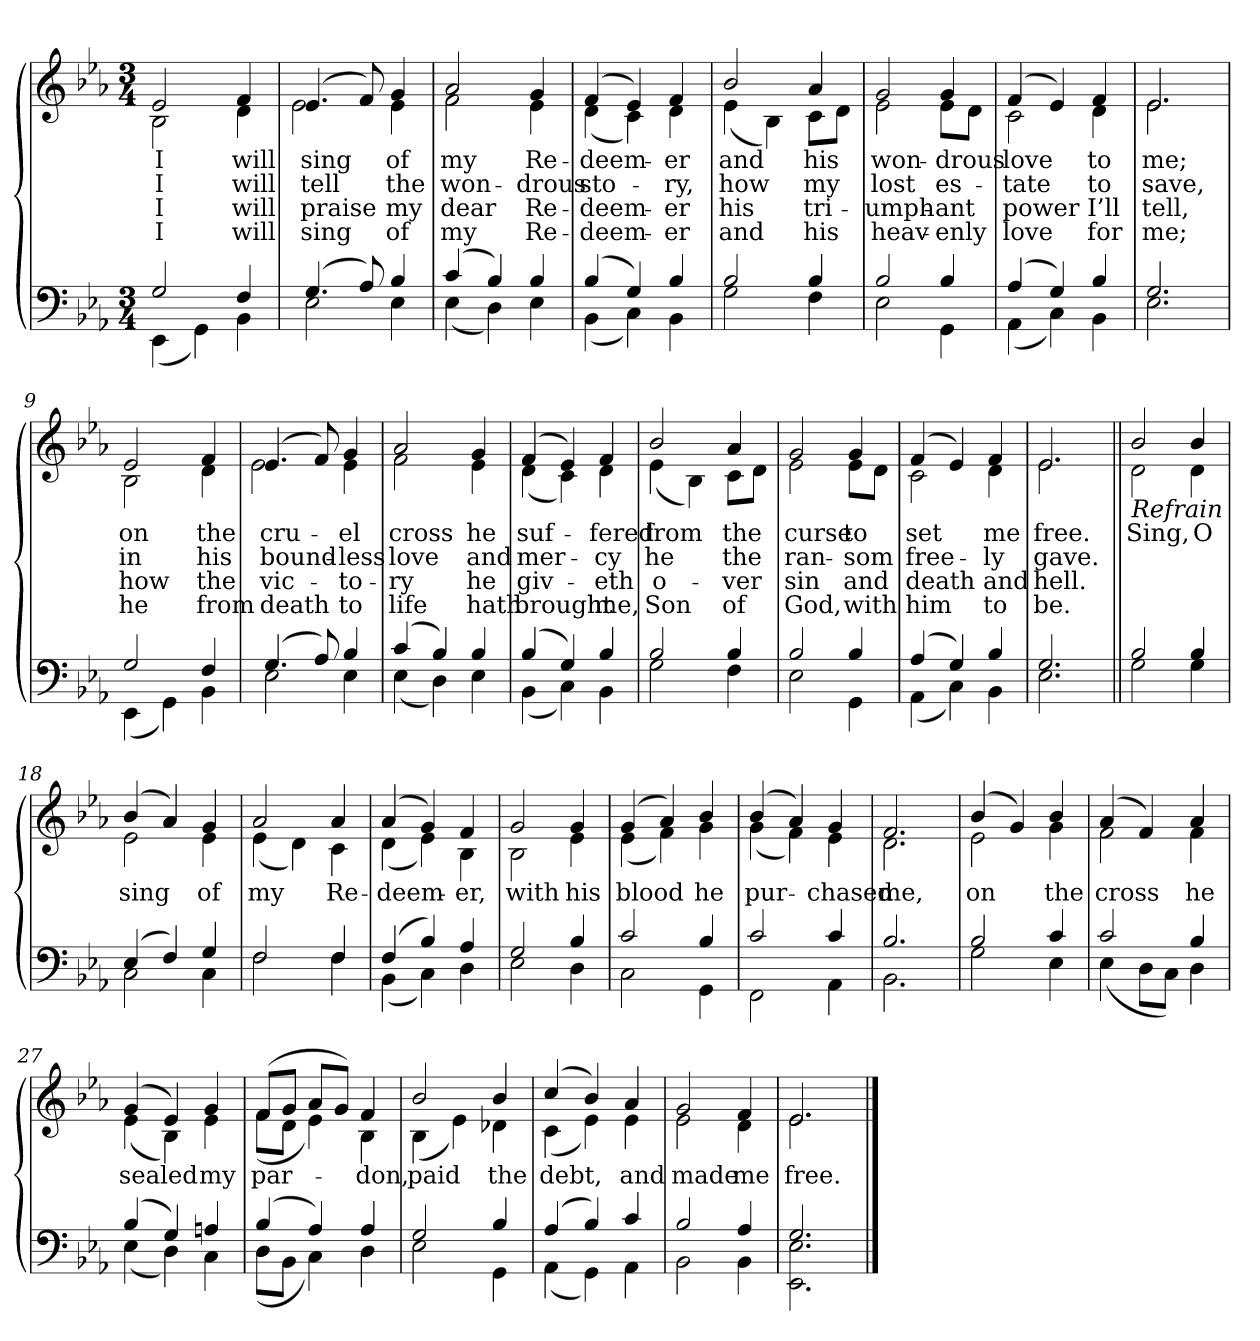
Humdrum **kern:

**kern	**kern	**text	**text	**text	**text
*part2	*part1	*part1	*part1	*part1	*part1
*staff2	*staff1	*staff1	*staff1	*staff1	*staff1
*clefF4	*clefG2	*	*	*	*
*k[b-e-a-]	*k[b-e-a-]	*	*	*	*
*M3/4	*M3/4	*	*	*	*
=1	=1	=1	=1	=1	=1
*^	*	*	*	*	*
!	!	!LO:TX:b:i:t=Verse	!	!	!	!
!	!	!	!LO:LY:b	!LO:LY:b	!LO:LY:b	!LO:LY:b
*	*	*^	*	*	*	*
2G/	(<4EE-\	2e-/	2B-\	I	I	I	I
.	4GG\)	.	.	.	.	.	.
!	!	!	!	!LO:LY:b	!LO:LY:b	!LO:LY:b	!LO:LY:b
4F/	4BB-\	4f/	4d\	will	will	will	will
=2	=2	=2	=2	=2	=2	=2	=2
!	!	!	!	!LO:LY:b	!LO:LY:b	!LO:LY:b	!LO:LY:b
(>4.G/	2E-\	(>4.e-/	2e-\	sing	tell	praise	sing
8A-/)	.	8f/)	.	.	.	.	.
!	!	!	!	!LO:LY:b	!LO:LY:b	!LO:LY:b	!LO:LY:b
4B-/	4E-\	4g/	4e-\	of	the	my	of
=3	=3	=3	=3	=3	=3	=3	=3
!	!	!	!	!LO:LY:b	!LO:LY:b	!LO:LY:b	!LO:LY:b
(>4c/	(<4E-\	2a-/	2f\	my	won-	dear	my
4B-/)	4D\)	.	.	.	.	.	.
!	!	!	!	!LO:LY:b	!LO:LY:b	!LO:LY:b	!LO:LY:b
4B-/	4E-\	4g/	4e-\	Re-	-drous	Re-	Re-
=4	=4	=4	=4	=4	=4	=4	=4
!	!	!	!	!LO:LY:b	!LO:LY:b	!LO:LY:b	!LO:LY:b
(>4B-/	(<4BB-\	(>4f/	(<4d\	-deem-	sto-	-deem-	-deem-
4G/)	4C\)	4e-/)	4c\)	.	.	.	.
!	!	!	!	!LO:LY:b	!LO:LY:b	!LO:LY:b	!LO:LY:b
4B-/	4BB-\	4f/	4d\	-er	-ry,	-er	-er
!!LO:LB:g=z	!!
=5	=5	=5	=5	=5	=5	=5	=5
!	!	!	!	!LO:LY:b	!LO:LY:b	!LO:LY:b	!LO:LY:b
2B-/	2G\	2b-/	(<4e-\	and	how	his	and
.	.	.	4B-\)	.	.	.	.
!	!	!	!	!LO:LY:b	!LO:LY:b	!LO:LY:b	!LO:LY:b
4B-/	4F\	4a-/	8c\L	his	my	tri-	his
.	.	.	8d\J	.	.	.	.
=6	=6	=6	=6	=6	=6	=6	=6
!	!	!	!	!LO:LY:b	!LO:LY:b	!LO:LY:b	!LO:LY:b
2B-/	2E-\	2g/	2e-\	won-	lost	-umph-	heav-
!	!	!	!	!LO:LY:b	!LO:LY:b	!LO:LY:b	!LO:LY:b
4B-/	4GG\	4g/	8e-\L	-drous	es-	-ant	-enly
.	.	.	8d\J	.	.	.	.
=7	=7	=7	=7	=7	=7	=7	=7
!	!	!	!	!LO:LY:b	!LO:LY:b	!LO:LY:b	!LO:LY:b
(>4A-/	(<4AA-\	(>4f/	2c\	love	-tate	power	love
4G/)	4C\)	4e-/)	.	.	.	.	.
!	!	!	!	!LO:LY:b	!LO:LY:b	!LO:LY:b	!LO:LY:b
4B-/	4BB-\	4f/	4d\	to	to	I’ll	for
=8	=8	=8	=8	=8	=8	=8	=8
!	!	!	!	!LO:LY:b	!LO:LY:b	!LO:LY:b	!LO:LY:b
2.G/	2.E-\	2.e-/	2.e-\	me;	save,	tell,	me;
!!LO:LB:g=z	!!
=9	=9	=9	=9	=9	=9	=9	=9
!	!	!	!	!LO:LY:b	!LO:LY:b	!LO:LY:b	!LO:LY:b
2G/	(<4EE-\	2e-/	2B-\	on	in	how	he
.	4GG\)	.	.	.	.	.	.
!	!	!	!	!LO:LY:b	!LO:LY:b	!LO:LY:b	!LO:LY:b
4F/	4BB-\	4f/	4d\	the	his	the	from
=10	=10	=10	=10	=10	=10	=10	=10
!	!	!	!	!LO:LY:b	!LO:LY:b	!LO:LY:b	!LO:LY:b
(>4.G/	2E-\	(>4.e-/	2e-\	cru-	bound-	vic-	death
8A-/)	.	8f/)	.	.	.	.	.
!	!	!	!	!LO:LY:b	!LO:LY:b	!LO:LY:b	!LO:LY:b
4B-/	4E-\	4g/	4e-\	-el	-less	-to-	to
=11	=11	=11	=11	=11	=11	=11	=11
!	!	!	!	!LO:LY:b	!LO:LY:b	!LO:LY:b	!LO:LY:b
(>4c/	(<4E-\	2a-/	2f\	cross	love	-ry	life
4B-/)	4D\)	.	.	.	.	.	.
!	!	!	!	!LO:LY:b	!LO:LY:b	!LO:LY:b	!LO:LY:b
4B-/	4E-\	4g/	4e-\	he	and	he	hath
=12	=12	=12	=12	=12	=12	=12	=12
!	!	!	!	!LO:LY:b	!LO:LY:b	!LO:LY:b	!LO:LY:b
(>4B-/	(<4BB-\	(>4f/	(<4d\	suf-	mer-	giv-	brought
4G/)	4C\)	4e-/)	4c\)	.	.	.	.
!	!	!	!	!LO:LY:b	!LO:LY:b	!LO:LY:b	!LO:LY:b
4B-/	4BB-\	4f/	4d\	-fered	-cy	-eth	me,
!!LO:LB:g=z	!!
=13	=13	=13	=13	=13	=13	=13	=13
!	!	!	!	!LO:LY:b	!LO:LY:b	!LO:LY:b	!LO:LY:b
2B-/	2G\	2b-/	(<4e-\	from	he	o-	Son
.	.	.	4B-\)	.	.	.	.
!	!	!	!	!LO:LY:b	!LO:LY:b	!LO:LY:b	!LO:LY:b
4B-/	4F\	4a-/	8c\L	the	the	-ver	of
.	.	.	8d\J	.	.	.	.
=14	=14	=14	=14	=14	=14	=14	=14
!	!	!	!	!LO:LY:b	!LO:LY:b	!LO:LY:b	!LO:LY:b
2B-/	2E-\	2g/	2e-\	curse	ran-	sin	God,
!	!	!	!	!LO:LY:b	!LO:LY:b	!LO:LY:b	!LO:LY:b
4B-/	4GG\	4g/	8e-\L	to	-som	and	with
.	.	.	8d\J	.	.	.	.
=15	=15	=15	=15	=15	=15	=15	=15
!	!	!	!	!LO:LY:b	!LO:LY:b	!LO:LY:b	!LO:LY:b
(>4A-/	(<4AA-\	(>4f/	2c\	set	free-	death	him
4G/)	4C\)	4e-/)	.	.	.	.	.
!	!	!	!	!LO:LY:b	!LO:LY:b	!LO:LY:b	!LO:LY:b
4B-/	4BB-\	4f/	4d\	me	-ly	and	to
=16	=16	=16	=16	=16	=16	=16	=16
!	!	!	!	!LO:LY:b	!LO:LY:b	!LO:LY:b	!LO:LY:b
2.G/	2.E-\	2.e-/	2.e-\	free.	gave.	hell.	be.
!!LO:LB:g=z	!!
=17||	=17||	=17||	=17||	=17||	=17||	=17||	=17||
!	!	!LO:TX:b:i:t=Refrain	!	!	!	!	!
!	!	!	!	!LO:LY:b	!	!	!
2B-/	2G\	2b-/	2d\	Sing,	.	.	.
!	!	!	!	!LO:LY:b	!	!	!
4B-/	4G\	4b-/	4d\	O	.	.	.
=18	=18	=18	=18	=18	=18	=18	=18
!	!	!	!	!LO:LY:b	!	!	!
(>4E-/	2C\	(>4b-/	2e-\	sing	.	.	.
4F/)	.	4a-/)	.	.	.	.	.
!	!	!	!	!LO:LY:b	!	!	!
4G/	4C\	4g/	4e-\	of	.	.	.
=19	=19	=19	=19	=19	=19	=19	=19
!	!	!	!	!LO:LY:b	!	!	!
2F/	2F\	2a-/	(<4e-\	my	.	.	.
.	.	.	4d\)	.	.	.	.
!	!	!	!	!LO:LY:b	!	!	!
4F/	4F\	4a-/	4c\	Re-	.	.	.
=20	=20	=20	=20	=20	=20	=20	=20
!	!	!	!	!LO:LY:b	!	!	!
(>4F/	(<4BB-\	(>4a-/	(<4d\	-deem-	.	.	.
4B-/)	4C\)	4g/)	4e-\)	.	.	.	.
!	!	!	!	!LO:LY:b	!	!	!
4A-/	4D\	4f/	4B-\	-er,	.	.	.
!!LO:LB:g=z	!!
=21	=21	=21	=21	=21	=21	=21	=21
!	!	!	!	!LO:LY:b	!	!	!
2G/	2E-\	2g/	2B-\	with	.	.	.
!	!	!	!	!LO:LY:b	!	!	!
4B-/	4D\	4g/	4e-\	his	.	.	.
=22	=22	=22	=22	=22	=22	=22	=22
!	!	!	!	!LO:LY:b	!	!	!
2c/	2C\	(>4g/	(<4e-\	blood	.	.	.
.	.	4a-/)	4f\)	.	.	.	.
!	!	!	!	!LO:LY:b	!	!	!
4B-/	4GG\	4b-/	4g\	he	.	.	.
=23	=23	=23	=23	=23	=23	=23	=23
!	!	!	!	!LO:LY:b	!	!	!
2c/	2FF\	(>4b-/	(<4g\	pur-	.	.	.
.	.	4a-/)	4f\)	.	.	.	.
!	!	!	!	!LO:LY:b	!	!	!
4c/	4AA-\	4g/	4e-\	-chased	.	.	.
=24	=24	=24	=24	=24	=24	=24	=24
!	!	!	!	!LO:LY:b	!	!	!
2.B-/	2.BB-\	2.f/	2.d\	me,	.	.	.
!!LO:LB:g=z	!!
=25	=25	=25	=25	=25	=25	=25	=25
!	!	!	!	!LO:LY:b	!	!	!
2B-/	2G\	(>4b-/	2e-\	on	.	.	.
.	.	4g/)	.	.	.	.	.
!	!	!	!	!LO:LY:b	!	!	!
4c/	4E-\	4b-/	4g\	the	.	.	.
=26	=26	=26	=26	=26	=26	=26	=26
!	!	!	!	!LO:LY:b	!	!	!
2c/	(<4E-\	(>4a-/	2f\	cross	.	.	.
.	8D\L	4f/)	.	.	.	.	.
.	8C\J)	.	.	.	.	.	.
!	!	!	!	!LO:LY:b	!	!	!
4B-/	4D\	4a-/	4f\	he	.	.	.
=27	=27	=27	=27	=27	=27	=27	=27
!	!	!	!	!LO:LY:b	!	!	!
(>4B-/	(<4E-\	(>4g/	(<4e-\	sealed	.	.	.
4G/)	4D\)	4e-/)	4B-\)	.	.	.	.
!	!	!	!	!LO:LY:b	!	!	!
4An/	4C\	4g/	4e-\	my	.	.	.
=28	=28	=28	=28	=28	=28	=28	=28
!	!	!	!	!LO:LY:b	!	!	!
(>4B-/	(<8D\L	(>8f/L	(<8f\L	par-	.	.	.
.	8BB-\J	8g/J	8d\J	.	.	.	.
4A-/)	4C\)	8a-/L	4e-\)	.	.	.	.
.	.	8g/J)	.	.	.	.	.
!	!	!	!	!LO:LY:b	!	!	!
4A-/	4D\	4f/	4B-\	-don,	.	.	.
!!LO:LB:g=z	!!
=29	=29	=29	=29	=29	=29	=29	=29
!	!	!	!	!LO:LY:b	!	!	!
2G/	2E-\	2b-/	(<4B-\	paid	.	.	.
.	.	.	4e-\)	.	.	.	.
!	!	!	!	!LO:LY:b	!	!	!
4B-/	4GG\	4b-/	4d-X\	the	.	.	.
=30	=30	=30	=30	=30	=30	=30	=30
!	!	!	!	!LO:LY:b	!	!	!
(>4A-/	(<4AA-\	(>4cc/	(<4c\	debt,	.	.	.
4B-/)	4GG\)	4b-/)	4e-\)	.	.	.	.
!	!	!	!	!LO:LY:b	!	!	!
4c/	4AA-\	4a-/	4e-\	and	.	.	.
=31	=31	=31	=31	=31	=31	=31	=31
!	!	!	!	!LO:LY:b	!	!	!
2B-/	2BB-\	2g/	2e-\	made	.	.	.
!	!	!	!	!LO:LY:b	!	!	!
4A-/	4BB-\	4f/	4d\	me	.	.	.
=32	=32	=32	=32	=32	=32	=32	=32
!	!	!	!	!LO:LY:b	!	!	!
2.G/	2.EE-!\ 2.E-\	2.e-/	2.e-\	free.	.	.	.
*v	*v	*	*	*	*	*	*
*	*v	*v	*	*	*	*
==	==	==	==	==	==
*-	*-	*-	*-	*-	*-
